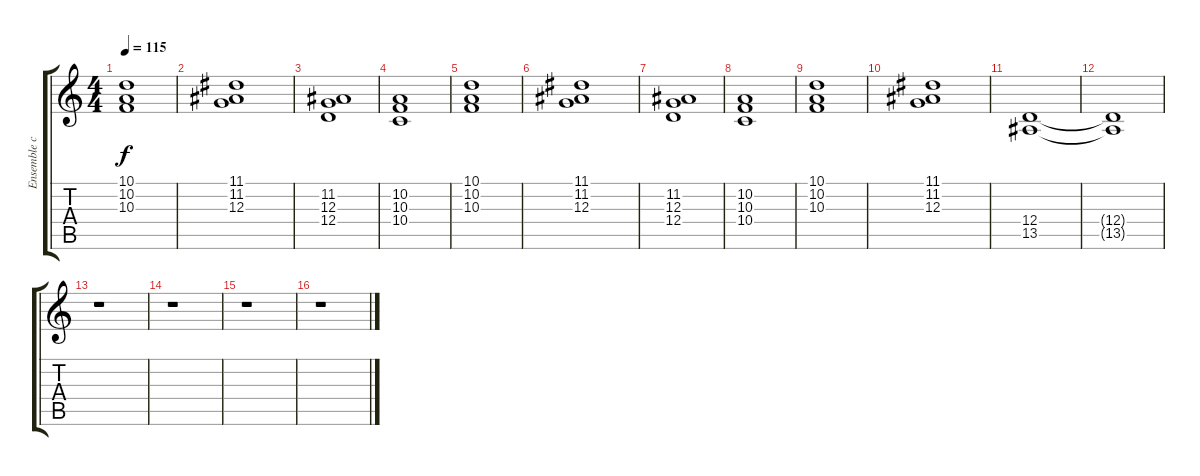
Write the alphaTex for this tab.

\track ("Ensemble cordes" "Ensemble c") {instrument stringensemble1}
\staff {score tabs}
\tuning (E4 B3 G3 D3 A2 E2) {hide}
\ts (4 4)
\tempo 115
\clef g2
\ks c
(10.1 10.2 10.3).1{dy f} |
(11.1 11.2 12.3).1 |
(11.2 12.3 12.4).1 |
(10.2 10.3 10.4).1 |
(10.1 10.2 10.3).1 |
(11.1 11.2 12.3).1 |
(11.2 12.3 12.4).1 |
(10.2 10.3 10.4).1 |
(10.1 10.2 10.3).1 |
(11.1 11.2 12.3).1 |
(12.4 13.5).1 |
(12.4{t} 13.5{t}).1 |
r.1 |
r.1 |
r.1 |
r.1
